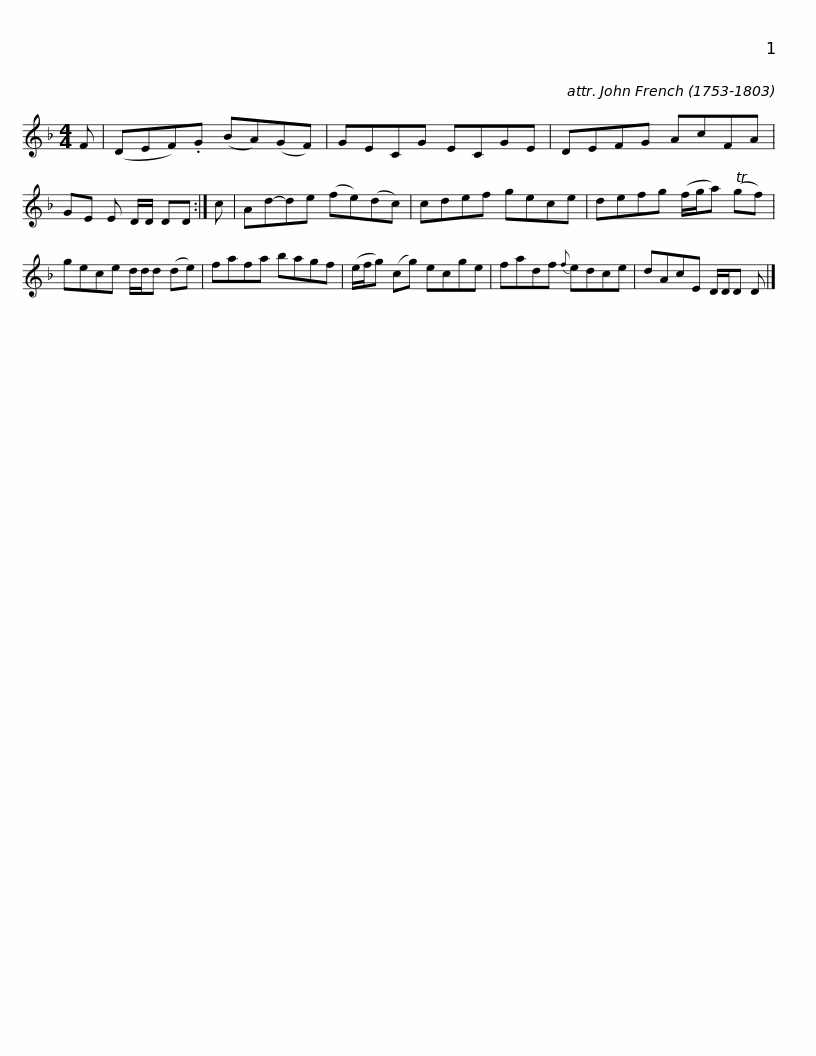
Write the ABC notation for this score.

X:1
L:1/8
M:4/4
I:linebreak $
K:Dmin
V:1 treble
V:1
 F | (DEF).G (BA)(GF) | GECG ECGE | DEFG AcFA | GE E D/D/ DD :| %5
 c | Ad-de (fe)(dc) |$ cdef gece | defg (f/g/a) (Tgf) | gece d/d/d (de) | %10
 fafa bagf | (e/f/g) (cg) ecge |$ fadf{f} edce | dAcE D/D/D D |] %14
